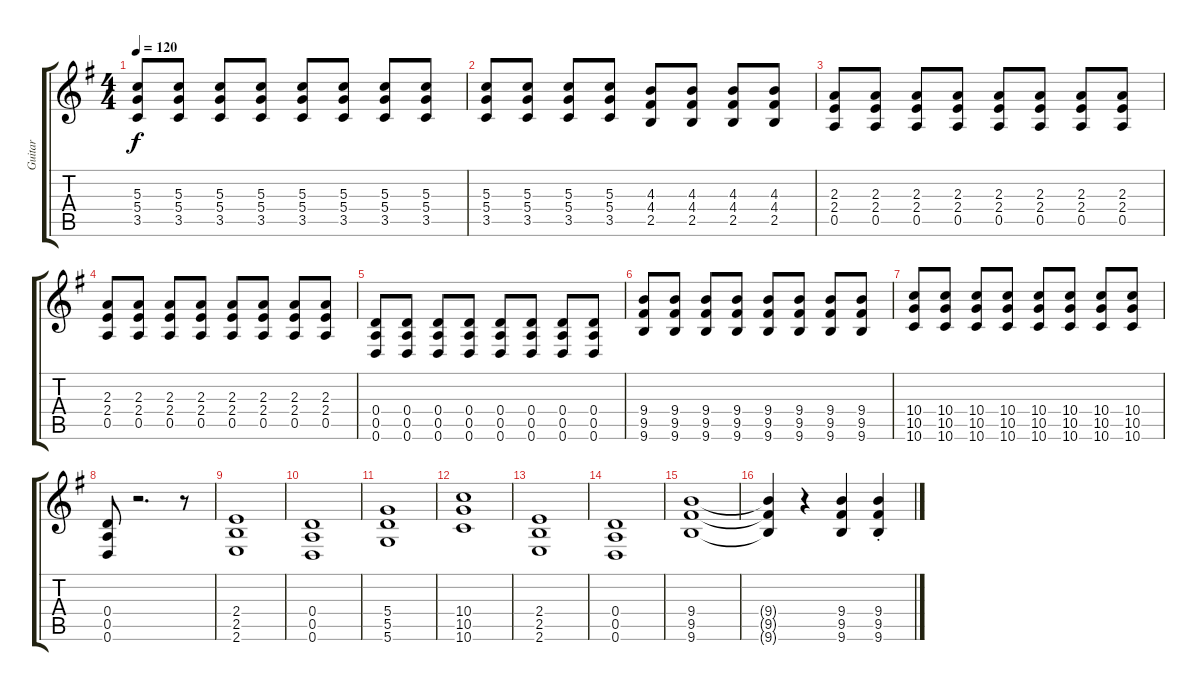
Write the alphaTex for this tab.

\track ("Guitar" "Guitar") {instrument distortionguitar}
\staff {score tabs}
\tuning (E4 B3 G3 D3 A2 D2) {hide}
\ts (4 4)
\tempo 120
\clef g2
\ks g
(5.3 5.4 3.5).8{dy f} (5.3 5.4 3.5).8 (5.3 5.4 3.5).8 (5.3 5.4 3.5).8 (5.3 5.4 3.5).8 (5.3 5.4 3.5).8 (5.3 5.4 3.5).8 (5.3 5.4 3.5).8 |
(5.3 5.4 3.5).8 (5.3 5.4 3.5).8 (5.3 5.4 3.5).8 (5.3 5.4 3.5).8 (4.3 4.4 2.5).8 (4.3 4.4 2.5).8 (4.3 4.4 2.5).8 (4.3 4.4 2.5).8 |
(2.3 2.4 0.5).8 (2.3 2.4 0.5).8 (2.3 2.4 0.5).8 (2.3 2.4 0.5).8 (2.3 2.4 0.5).8 (2.3 2.4 0.5).8 (2.3 2.4 0.5).8 (2.3 2.4 0.5).8 |
(2.3 2.4 0.5).8 (2.3 2.4 0.5).8 (2.3 2.4 0.5).8 (2.3 2.4 0.5).8 (2.3 2.4 0.5).8 (2.3 2.4 0.5).8 (2.3 2.4 0.5).8 (2.3 2.4 0.5).8 |
(0.4 0.5 0.6).8 (0.4 0.5 0.6).8 (0.4 0.5 0.6).8 (0.4 0.5 0.6).8 (0.4 0.5 0.6).8 (0.4 0.5 0.6).8 (0.4 0.5 0.6).8 (0.4 0.5 0.6).8 |
(9.4 9.5 9.6).8 (9.4 9.5 9.6).8 (9.4 9.5 9.6).8 (9.4 9.5 9.6).8 (9.4 9.5 9.6).8 (9.4 9.5 9.6).8 (9.4 9.5 9.6).8 (9.4 9.5 9.6).8 |
(10.4 10.5 10.6).8 (10.4 10.5 10.6).8 (10.4 10.5 10.6).8 (10.4 10.5 10.6).8 (10.4 10.5 10.6).8 (10.4 10.5 10.6).8 (10.4 10.5 10.6).8 (10.4 10.5 10.6).8 |
(0.4 0.5 0.6).8 r.2{d} r.8 |
(2.4 2.5 2.6).1 |
(0.4 0.5 0.6).1 |
(5.4 5.5 5.6).1 |
(10.4 10.5 10.6).1 |
(2.4 2.5 2.6).1 |
(0.4 0.5 0.6).1 |
(9.4 9.5 9.6).1 |
(9.4{t} 9.5{t} 9.6{t}).4 r.4 (9.4 9.5 9.6).4 (9.4{st} 9.5{st} 9.6).4
